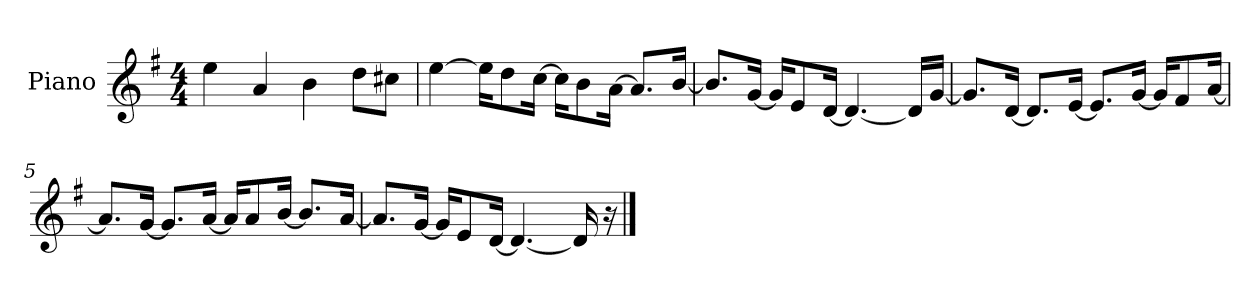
**kern
*part1
*staff1
*I"Piano
*I'P-no
*clefG2
*k[f#]
*M4/4
*MM90
=1
4ee\
4a/
4b\
8dd\L
8cc#X\J
=2
[4ee\
16ee\KL]
8dd\
[16cc\Jk
16cc\KL]
8b\
[16a\Jk
8.a/L]
[16b/Jk
=3
8.b/L]
[16g/Jk
16g/KL]
8e/
[16d/Jk
4.d/_
16d/LL]
[16g/JJ
=4
8.g/L]
[16d/Jk
8.d/L]
[16e/Jk
8.e/L]
[16g/Jk
16g/KL]
8f#/
[16a/Jk
!!LO:LB:g=z
=5
8.a/L]
[16g/Jk
8.g/L]
[16a/Jk
16a/KL]
8a/
[16b/Jk
8.b/L]
[16a/Jk
=6
8.a/L]
[16g/Jk
16g/KL]
8e/
[16d/Jk
4.d/_
16d/]
16r
==
*-
